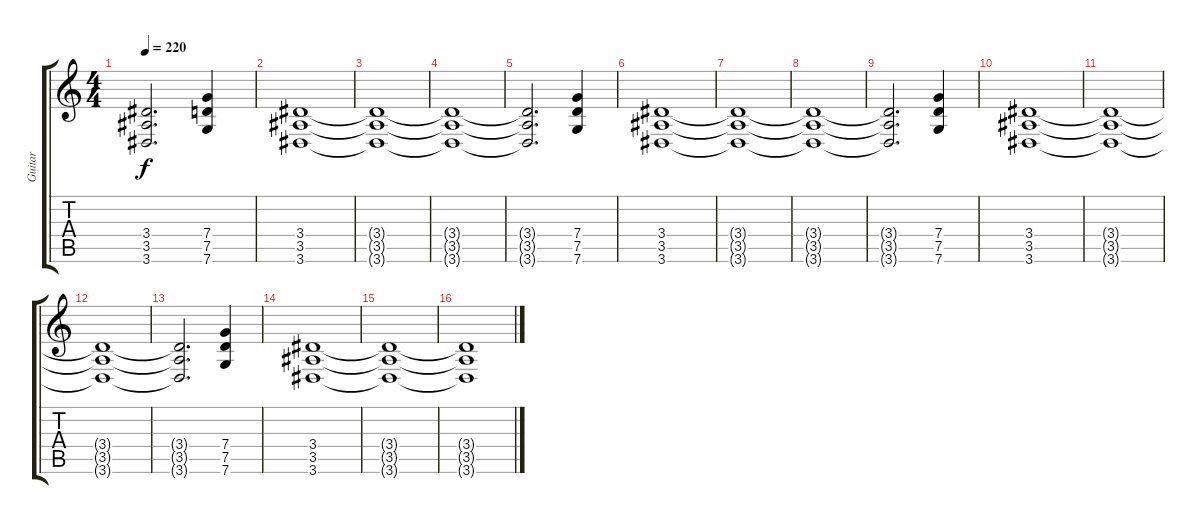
\track ("Guitar" "Guitar") {instrument distortionguitar}
\staff {score tabs}
\tuning (D4 A3 F3 C3 G2 C2) {hide}
\ts (4 4)
\tempo 220
\clef g2
\ks c
(3.4{t} 3.5{t} 3.6{t}).2{d dy f} (7.4 7.5 7.6).4 |
(3.4 3.5 3.6).1 |
(3.4{t} 3.5{t} 3.6{t}).1 |
(3.4{t} 3.5{t} 3.6{t}).1 |
(3.4{t} 3.5{t} 3.6{t}).2{d} (7.4 7.5 7.6).4 |
(3.4 3.5 3.6).1 |
(3.4{t} 3.5{t} 3.6{t}).1 |
(3.4{t} 3.5{t} 3.6{t}).1 |
(3.4{t} 3.5{t} 3.6{t}).2{d} (7.4 7.5 7.6).4 |
(3.4 3.5 3.6).1 |
(3.4{t} 3.5{t} 3.6{t}).1 |
(3.4{t} 3.5{t} 3.6{t}).1 |
(3.4{t} 3.5{t} 3.6{t}).2{d} (7.4 7.5 7.6).4 |
(3.4 3.5 3.6).1 |
(3.4{t} 3.5{t} 3.6{t}).1 |
(3.4{t} 3.5{t} 3.6{t}).1
